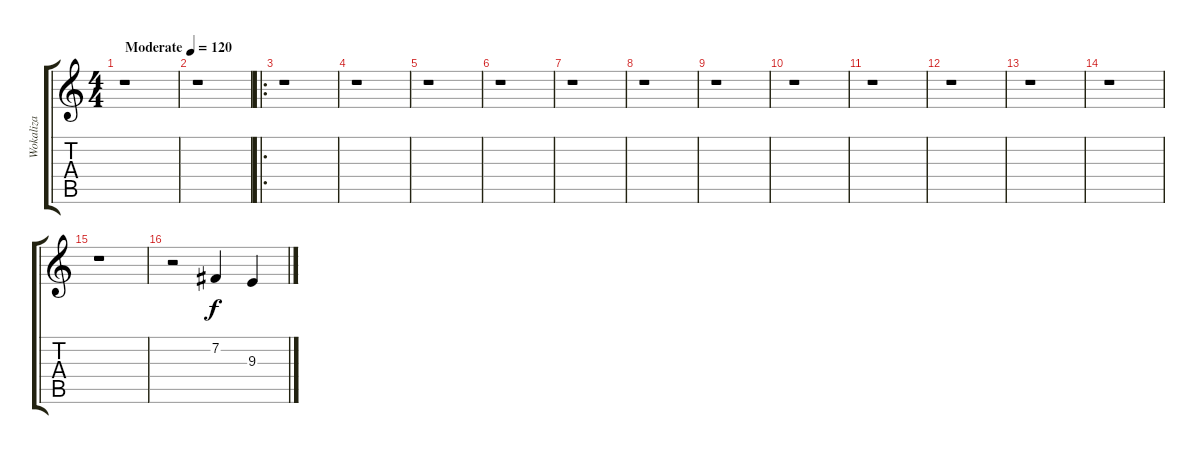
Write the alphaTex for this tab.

\track ("Wokaliza" "Wokaliza") {instrument voiceoohs}
\staff {score tabs}
\tuning (E4 B3 G3 D3 A2 E2) {hide}
\ts (4 4)
\tempo (120 "Moderate")
\clef g2
\ks c
r.1{dy f instrument voiceoohs} |
r.1 |
\ro
r.1 |
r.1 |
r.1 |
r.1 |
r.1 |
r.1 |
r.1 |
r.1 |
r.1 |
r.1 |
r.1 |
r.1 |
r.1 |
r.2 7.2.4 9.3.4
